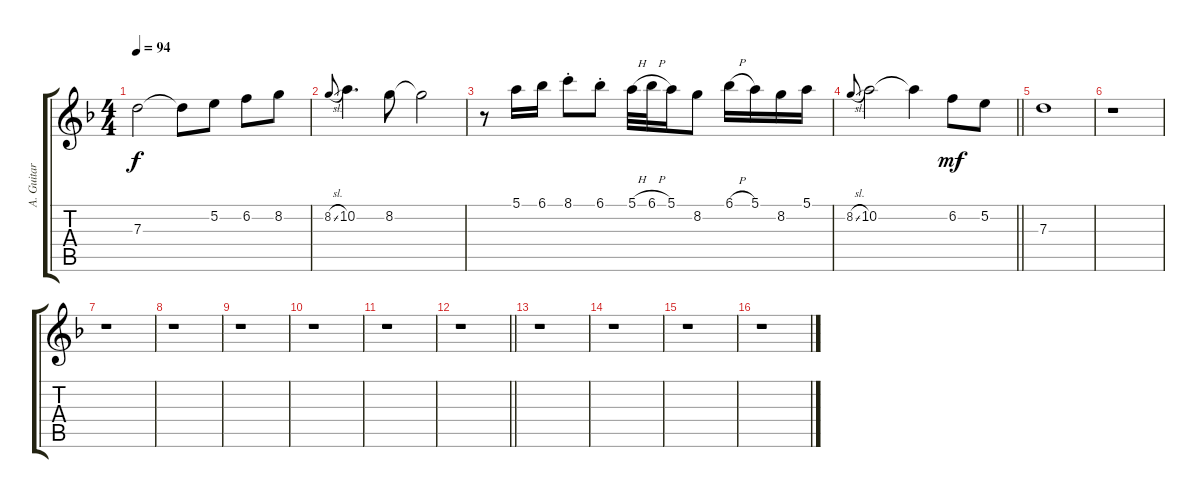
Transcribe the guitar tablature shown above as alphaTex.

\track ("A. Guitar (Joe)" "A. Guitar ") {instrument acousticguitarsteel}
\staff {score tabs}
\tuning (E4 B3 G3 D3 A2 E2) {hide}
\ts (4 4)
\tempo 94
\clef g2
\ks dminor
7.3.2{dy f} 7.3{t}.8 5.2.8 6.2.8 8.2.8 |
8.2{sl}.8{gr onbeat} 10.2.4{d} 8.2.8 8.2{t}.2 |
r.8 5.1.16 6.1.16 8.1{st}.8 6.1{st}.8 5.1{h}.32 6.1{h}.32 5.1.16 8.2.8 6.1{h}.16 5.1.16 8.2.16 5.1.16 |
\barLineRight lightlight
8.2{sl}.8{gr onbeat} 10.2.2 10.2{t}.4 6.2.8{dy mf} 5.2.8 |
7.3.1 |
r.1 |
r.1 |
r.1 |
r.1 |
r.1 |
r.1 |
\barLineRight lightlight
r.1 |
r.1 |
r.1 |
r.1 |
r.1
